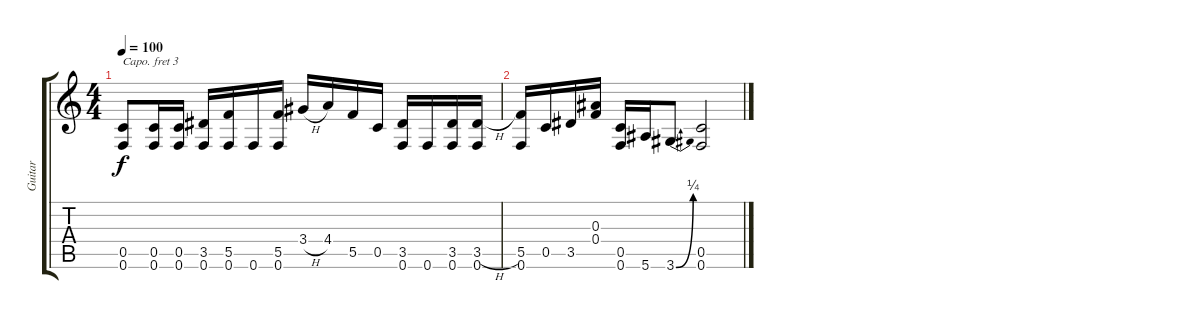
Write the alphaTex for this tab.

\track ("Guitar" "Guitar") {instrument electricguitarjazz}
\staff {score tabs}
\capo 3
\tuning (E4 B3 G3 D3 A2 D2) {hide}
\ts (4 4)
\tempo 100
\clef g2
\ks c
(0.5 0.6).8{dy f} (0.5 0.6).16 (0.5 0.6).16 (3.5 0.6).16 (5.5 0.6).16 0.6.16 (5.5 0.6).16 3.4{h}.16 4.4.16 5.5.16 0.5.16 (3.5 0.6).16 0.6.16 (3.5 0.6).16 (3.5{h} 0.6).16 |
(5.5 0.6).16 0.5.16 3.5.16 (0.3 0.4).16 (0.5 0.6).16 5.6.16 3.6{be (bend 0 0 60 1)}.8 (0.5 0.6).2
